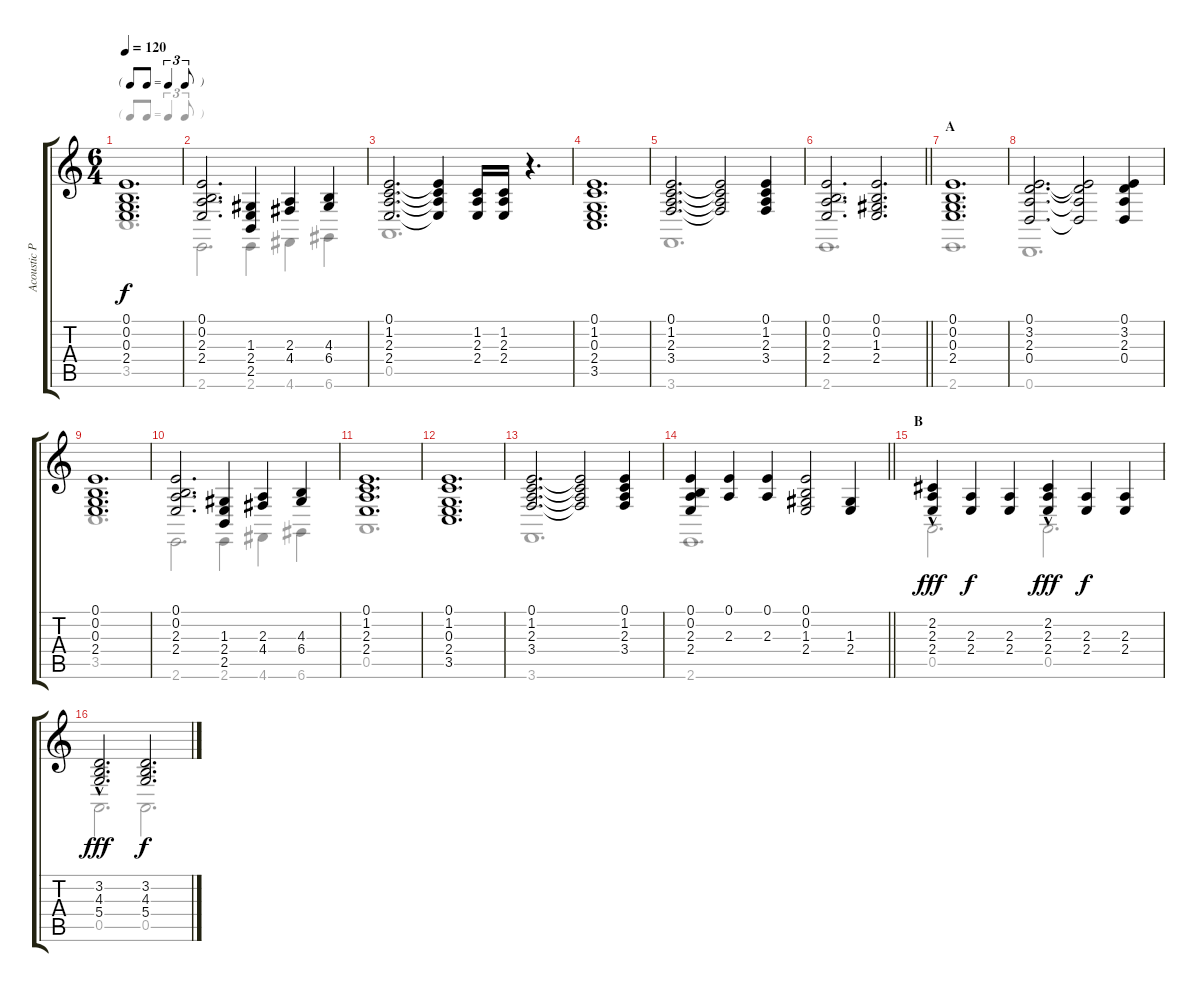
\track ("Acoustic Piano" "Acoustic P") {instrument acousticgrandpiano}
\staff {score tabs}
\tuning (E4 B3 G3 D3 A2 D2) {hide}
\voice
\ts (6 4)
\tf triplet8th
\tempo 120
\clef g2
\ks c
(0.1 0.2 0.3 2.4).1{d dy f} |
(0.1 0.2 2.3 2.4).2{d} (1.3 2.4 2.5).4 (2.3 4.4).4 (4.3 6.4).4 |
(0.1 1.2 2.3 2.4).2{d} (0.1{t} 1.2{t} 2.3{t} 2.4{t}).4 (1.2 2.3 2.4).16 (1.2 2.3 2.4).16 r.4{d} |
(0.1 1.2 0.3 2.4 3.5).1{d} |
(0.1 1.2 2.3 3.4).2{d} (0.1{t} 1.2{t} 2.3{t} 3.4{t}).2 (0.1 1.2 2.3 3.4).4 |
\barLineRight lightlight
(0.1 0.2 2.3 2.4).2{d} (0.1 0.2 1.3 2.4).2{d} |
\section ("" "A")
(0.1 0.2 0.3 2.4).1{d} |
(0.1 3.2 2.3 0.4).2{d} (0.1{t} 3.2{t} 2.3{t} 0.4{t}).2 (0.1 3.2 2.3 0.4).4 |
(0.1 0.2 0.3 2.4).1{d} |
(0.1 0.2 2.3 2.4).2{d} (1.3 2.4 2.5).4 (2.3 4.4).4 (4.3 6.4).4 |
(0.1 1.2 2.3 2.4).1{d} |
(0.1 1.2 0.3 2.4 3.5).1{d} |
(0.1 1.2 2.3 3.4).2{d} (0.1{t} 1.2{t} 2.3{t} 3.4{t}).2 (0.1 1.2 2.3 3.4).4 |
\barLineRight lightlight
(0.1 0.2 2.3 2.4).4 (0.1 2.3).4 (0.1 2.3).4 (0.1 0.2 1.3 2.4).2 (1.3 2.4).4 |
\section ("" "B")
(2.2 2.3{hac} 2.4).4{dy fff} (2.3 2.4).4{dy f} (2.3 2.4).4 (2.2{hac} 2.3 2.4).4{dy fff} (2.3 2.4).4{dy f} (2.3 2.4).4 |
(3.2 4.3{hac} 5.4{hac}).2{d dy fff} (3.2 4.3 5.4).2{d dy f}
\voice
\clef g2
\ottava regular
\simile none
\ks c
3.5.1{d dy f} |
2.6.2{d} 2.6.4 4.6.4 6.6.4 |
0.5.1{d} |
|
3.6.1{d} |
\barLineRight lightlight
2.6.1{d} |
2.6.1{d} |
0.6.1{d} |
3.5.1{d} |
2.6.2{d} 2.6.4 4.6.4 6.6.4 |
0.5.1{d} |
|
3.6.1{d} |
\barLineRight lightlight
2.6.1{d} |
0.5.2{d} 0.5.2{d} |
0.5.2{d} 0.5.2{d}
